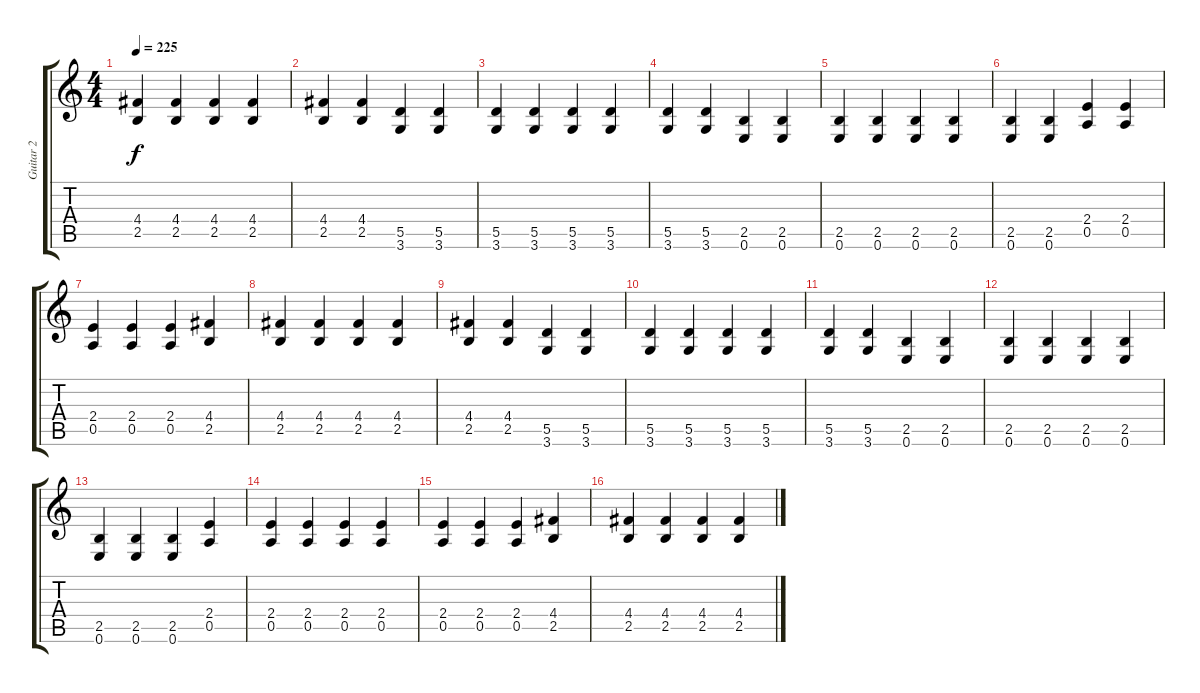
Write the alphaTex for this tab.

\track ("Guitar 2" "Guitar 2") {instrument distortionguitar}
\staff {score tabs}
\tuning (E4 B3 G3 D3 A2 E2) {hide}
\ts (4 4)
\tempo 225
\clef g2
\ks c
(4.4 2.5).4{dy f} (4.4 2.5).4 (4.4 2.5).4 (4.4 2.5).4 |
(4.4 2.5).4 (4.4 2.5).4 (5.5 3.6).4 (5.5 3.6).4 |
(5.5 3.6).4 (5.5 3.6).4 (5.5 3.6).4 (5.5 3.6).4 |
(5.5 3.6).4 (5.5 3.6).4 (2.5 0.6).4 (2.5 0.6).4 |
(2.5 0.6).4 (2.5 0.6).4 (2.5 0.6).4 (2.5 0.6).4 |
(2.5 0.6).4 (2.5 0.6).4 (2.4 0.5).4 (2.4 0.5).4 |
(2.4 0.5).4 (2.4 0.5).4 (2.4 0.5).4 (4.4 2.5).4 |
(4.4 2.5).4 (4.4 2.5).4 (4.4 2.5).4 (4.4 2.5).4 |
(4.4 2.5).4 (4.4 2.5).4 (5.5 3.6).4 (5.5 3.6).4 |
(5.5 3.6).4 (5.5 3.6).4 (5.5 3.6).4 (5.5 3.6).4 |
(5.5 3.6).4 (5.5 3.6).4 (2.5 0.6).4 (2.5 0.6).4 |
(2.5 0.6).4 (2.5 0.6).4 (2.5 0.6).4 (2.5 0.6).4 |
(2.5 0.6).4 (2.5 0.6).4 (2.5 0.6).4 (2.4 0.5).4 |
(2.4 0.5).4 (2.4 0.5).4 (2.4 0.5).4 (2.4 0.5).4 |
(2.4 0.5).4 (2.4 0.5).4 (2.4 0.5).4 (4.4 2.5).4 |
(4.4 2.5).4 (4.4 2.5).4 (4.4 2.5).4 (4.4 2.5).4
